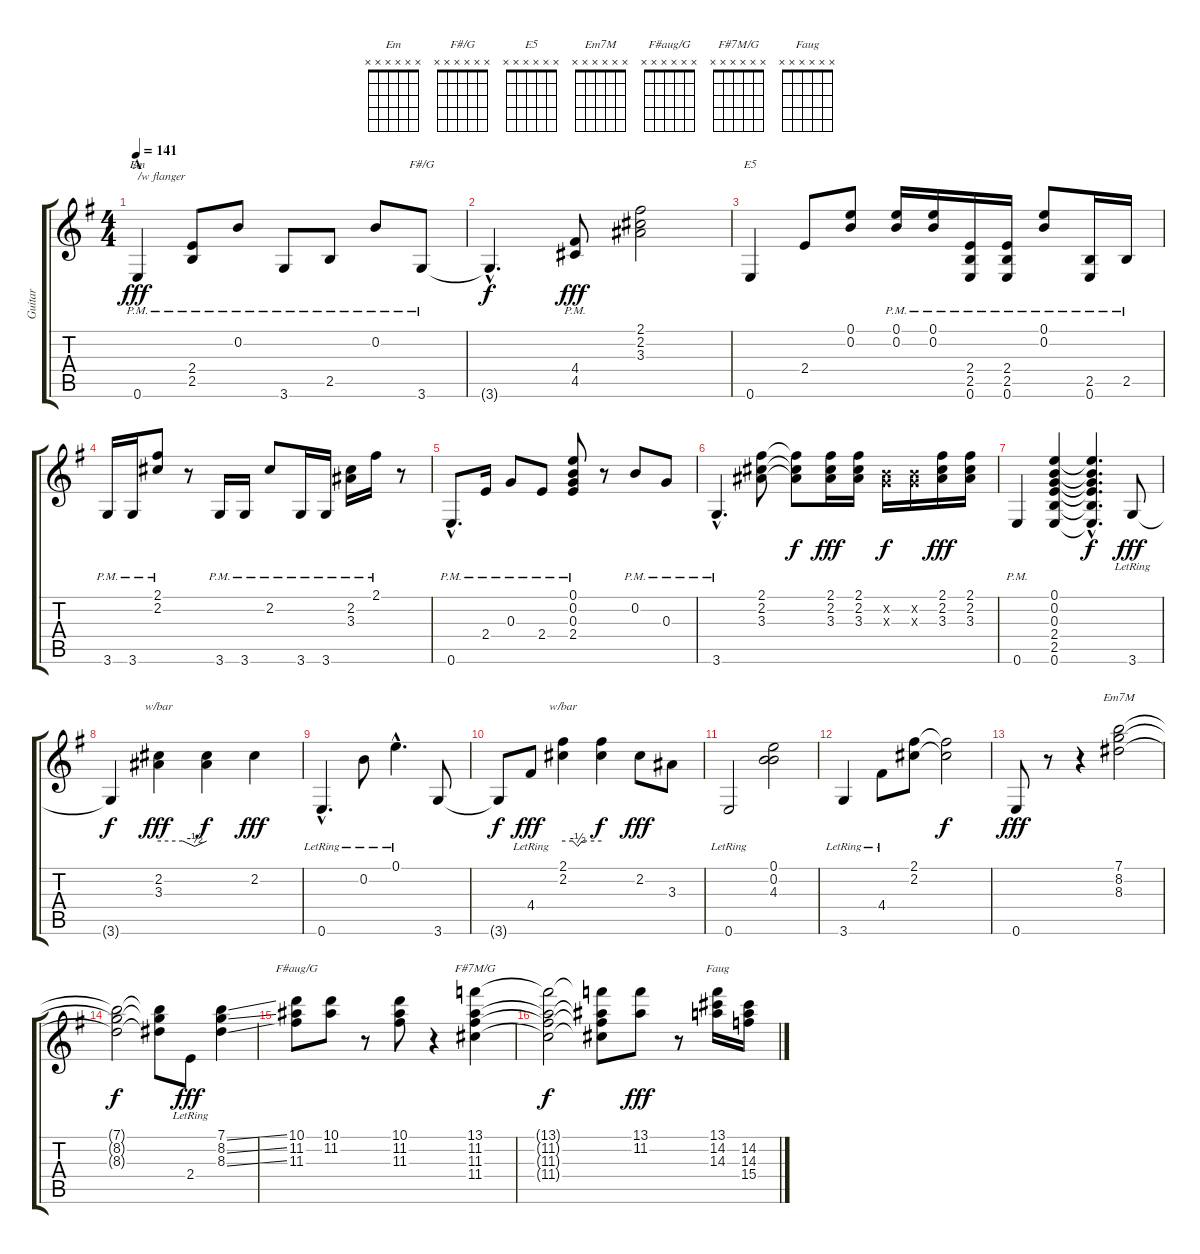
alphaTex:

\track ("Guitar" "Guitar") {instrument electricguitarmuted}
\staff {score tabs}
\tuning (E4 B3 G3 D3 A2 E2) {hide}
\chord ("Em" x x x x x x)
\chord ("F#/G" x x x x x x)
\chord ("E5" x x x x x x)
\chord ("Em7M" x x x x x x)
\chord ("F#aug/G" x x x x x x)
\chord ("F#7M/G" x x x x x x)
\chord ("Faug" x x x x x x)
\ts (4 4)
\section ("" "A")
\tempo 141
\clef g2
\ks g
0.6{pm}.4{ch "Em" txt "/w flanger" dy fff instrument electricguitarmuted} (2.4{pm} 2.5{pm}).8 0.2{pm}.8 3.6{pm}.8 2.5{pm}.8 0.2{pm}.8 3.6{pm}.8{ch "F#/G"} |
3.6{hac t}.4{d dy f} (4.4{pm} 4.5{pm}).8{dy fff} (2.1 2.2 3.3).2 |
0.6.4{ch "E5"} 2.4.8 (0.1 0.2).8 (0.1{pm} 0.2{pm}).16 (0.1{pm} 0.2{pm}).16 (2.4{pm} 2.5{pm} 0.6{pm}).16 (2.4{pm} 2.5{pm} 0.6{pm}).16 (0.1{pm} 0.2{pm}).8 (2.5{pm} 0.6{pm}).16 2.5{pm}.16 |
3.6{pm}.16 3.6{pm}.16 (2.1{pm} 2.2{pm}).8 r.8 3.6{pm}.16 3.6{pm}.16 2.2{pm}.8 3.6{pm}.16 3.6{pm}.16 (2.2{pm} 3.3{pm}).16 2.1{pm}.16 r.8 |
0.6{hac pm}.8{d} 2.4{pm}.16 0.3{pm}.8 2.4{pm}.8 (0.1{pm} 0.2{pm} 0.3{pm} 2.4{pm}).8 r.8 0.2{pm}.8 0.3{pm}.8 |
3.6{hac pm}.4{d} (2.1 2.2 3.3).8 (2.1{t} 2.2{t} 3.3{t}).8{dy f} (2.1 2.2 3.3).16{dy fff} (2.1 2.2 3.3).16 (0.2{x} 0.3{x}).16{dy f} (0.2{x} 0.3{x}).16 (2.1 2.2 3.3).16{dy fff} (2.1 2.2 3.3).16 |
0.6{pm}.4 (0.1 0.2 0.3 2.4 2.5 0.6).4 (0.1{hac t} 0.2{hac t} 0.3{hac t} 2.4{hac t} 2.5{hac t} 0.6{hac t}).4{d dy f} 3.6{lr}.8{dy fff} |
3.6{t}.4{dy f} (2.2 3.3).4{tbe (custom default 0 0 30 0 45 -2 60 0) dy fff} (2.2{t} 3.3{t}).4{dy f} 2.2.4{dy fff} |
0.6{hac lr}.4{d} 0.2{lr}.8 0.1{hac lr}.4{d} 3.6.8 |
3.6{t}.8{dy f} 4.4{lr}.8{dy fff} (2.1 2.2).4{tbe (custom default 0 0 15 0 23 -2 30 0 60 0)} (2.1{t} 2.2{t}).4{dy f} 2.2.8{dy fff} 3.3.8 |
0.6{lr}.2 (0.1 0.2 4.3).2 |
3.6{lr}.4 4.4{lr}.8 (2.1 2.2).8 (2.1{t} 2.2{t}).2{dy f} |
0.6.8{dy fff} r.8 r.4 (7.1 8.2 8.3).2{ch "Em7M"} |
(7.1{t} 8.2{t} 8.3{t}).2{dy f} (7.1{t} 8.2{t} 8.3{t}).8 2.4{lr}.8{dy fff} (7.1{ss} 8.2{ss} 8.3{ss}).4 |
(10.1 11.2 11.3).8{ch "F#aug/G"} (10.1 11.2).8 r.8 (10.1 11.2 11.3).8 r.4 (13.1 11.2 11.3 11.4).4{ch "F#7M/G"} |
(13.1{t} 11.2{t} 11.3{t} 11.4{t}).2{dy f} (13.1{t} 11.2{t} 11.3{t} 11.4{t}).8 (13.1 11.2).8{dy fff} r.8 (13.1 14.2 14.3).16{ch "Faug"} (14.2 14.3 15.4).16
